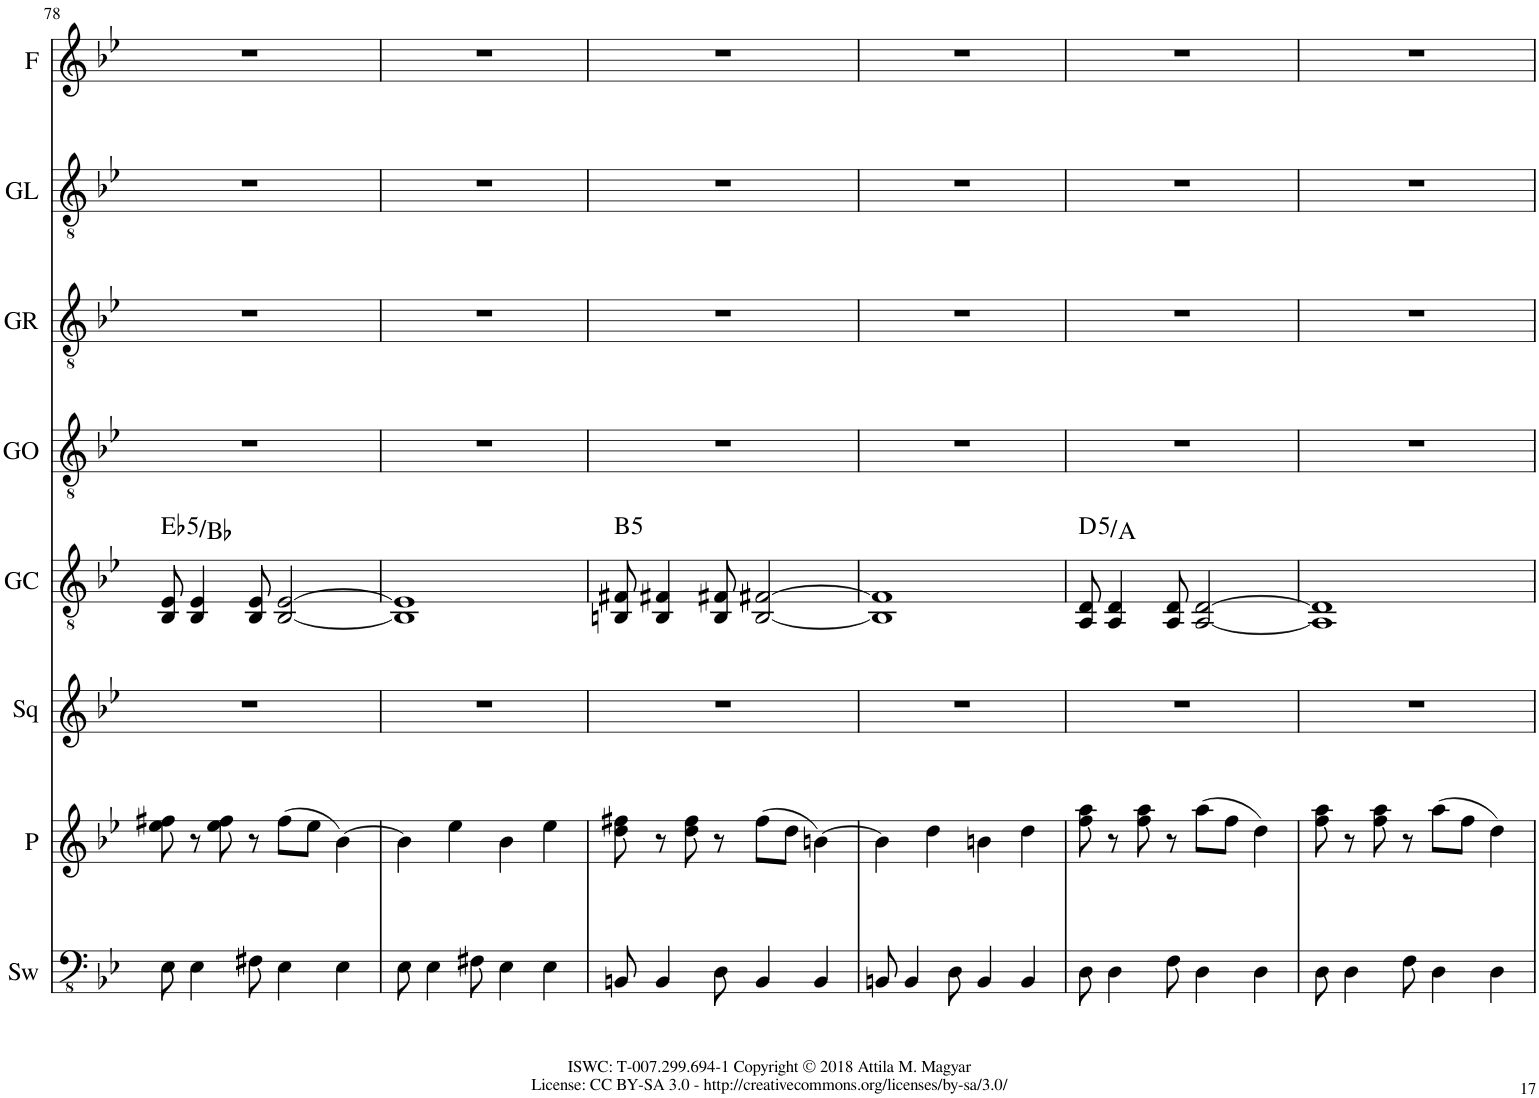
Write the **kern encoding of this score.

**kern	**kern	**kern	**kern	**harte	**kern	**kern	**kern	**kern
*part8	*part7	*part6	*part5	*part5	*part4	*part3	*part2	*part1
*staff8	*staff7	*staff6	*staff5	*	*staff4	*staff3	*staff2	*staff1
*I"Saw	*I"Piano	*I"Square	*I"Guitar Center	*	*I"Guitar Outro	*I"Guitar Right	*I"Guitar Left	*I"Flute
*I'Sw	*I'P	*I'Sq	*I'GC	*	*I'GO	*I'GR	*I'GL	*I'F
!!LO:PB:g=z
*clefFv4	*clefG2	*clefG2	*clefGv2	*	*clefGv2	*clefGv2	*clefGv2	*clefG2
*k[b-e-]	*k[b-e-]	*k[b-e-]	*k[b-e-]	*	*k[b-e-]	*k[b-e-]	*k[b-e-]	*k[b-e-]
*M4/4	*M4/4	*M4/4	*M4/4	*	*M4/4	*M4/4	*M4/4	*M4/4
=78	=78	=78	=78	=78	=78	=78	=78	=78
!	!	!	!	!LO:H:kt=5	!	!	!	!
8EE-\	8ee-\ 8ff#X\	1r	8BB-/ 8E-/	Eb:(1,5)/5	1r	1r	1r	1r
4EE-\	8r	.	4BB-/ 4E-/	.	.	.	.	.
.	8ee-\ 8ff#\	.	.	.	.	.	.	.
8FF#X\	8r	.	8BB-/ 8E-/	.	.	.	.	.
4EE-\	(8ff#\L	.	[2BB-/ [2E-/	.	.	.	.	.
.	8ee-\J	.	.	.	.	.	.	.
4EE-\	[4b-\)	.	.	.	.	.	.	.
=79	=79	=79	=79	=79	=79	=79	=79	=79
8EE-\	4b-\]	1r	1BB-] 1E-]	.	1r	1r	1r	1r
4EE-\	.	.	.	.	.	.	.	.
.	4ee-\	.	.	.	.	.	.	.
8FF#X\	.	.	.	.	.	.	.	.
4EE-\	4b-\	.	.	.	.	.	.	.
4EE-\	4ee-\	.	.	.	.	.	.	.
=80	=80	=80	=80	=80	=80	=80	=80	=80
!	!	!	!	!LO:H:kt=5	!	!	!	!
8BBBn/	8dd\ 8ff#X\	1r	8BBn/ 8F#X/	B:(1,5)	1r	1r	1r	1r
4BBB/	8r	.	4BB/ 4F#X/	.	.	.	.	.
.	8dd\ 8ff#\	.	.	.	.	.	.	.
8DD\	8r	.	8BB/ 8F#X/	.	.	.	.	.
4BBB/	(8ff#\L	.	[2BB/ [2F#X/	.	.	.	.	.
.	8dd\J	.	.	.	.	.	.	.
4BBB/	[4bn\)	.	.	.	.	.	.	.
=81	=81	=81	=81	=81	=81	=81	=81	=81
8BBBn/	4b\]	1r	1BB] 1F#]	.	1r	1r	1r	1r
4BBB/	.	.	.	.	.	.	.	.
.	4dd\	.	.	.	.	.	.	.
8DD\	.	.	.	.	.	.	.	.
4BBB/	4bn\	.	.	.	.	.	.	.
4BBB/	4dd\	.	.	.	.	.	.	.
=82	=82	=82	=82	=82	=82	=82	=82	=82
!	!	!	!	!LO:H:kt=5	!	!	!	!
8DD\	8ff\ 8aa\	1r	8AA/ 8D/	D:(1,5)/5	1r	1r	1r	1r
4DD\	8r	.	4AA/ 4D/	.	.	.	.	.
.	8ff\ 8aa\	.	.	.	.	.	.	.
8FF\	8r	.	8AA/ 8D/	.	.	.	.	.
4DD\	(8aa\L	.	[2AA/ [2D/	.	.	.	.	.
.	8ff\J	.	.	.	.	.	.	.
4DD\	4dd\)	.	.	.	.	.	.	.
=83	=83	=83	=83	=83	=83	=83	=83	=83
8DD\	8ff\ 8aa\	1r	1AA] 1D]	.	1r	1r	1r	1r
4DD\	8r	.	.	.	.	.	.	.
.	8ff\ 8aa\	.	.	.	.	.	.	.
8FF\	8r	.	.	.	.	.	.	.
4DD\	(8aa\L	.	.	.	.	.	.	.
.	8ff\J	.	.	.	.	.	.	.
4DD\	4dd\)	.	.	.	.	.	.	.
=	=	=	=	=	=	=	=	=
*-	*-	*-	*-	*-	*-	*-	*-	*-
